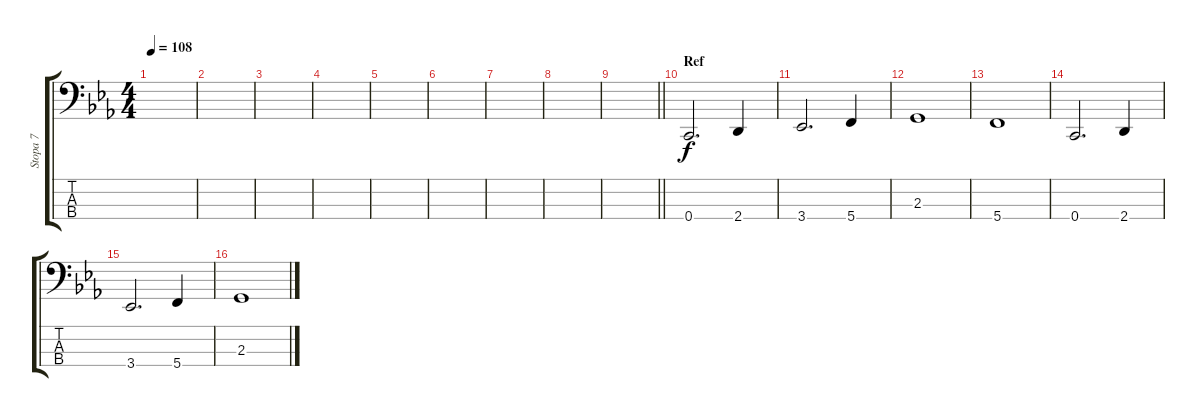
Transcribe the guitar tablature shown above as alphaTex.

\track ("Stopa 7" "Stopa 7") {instrument electricbassfinger}
\staff {score tabs}
\tuning (Eb2 Bb1 F1 C1) {hide}
\ts (4 4)
\tempo 108
\clef f4
\ks eb
|
|
|
|
|
|
|
|
\barLineRight lightlight
|
\section ("" "Ref")
0.4.2{d} 2.4.4 |
3.4.2{d} 5.4.4 |
2.3.1 |
5.4.1 |
0.4.2{d} 2.4.4 |
3.4.2{d} 5.4.4 |
2.3.1
